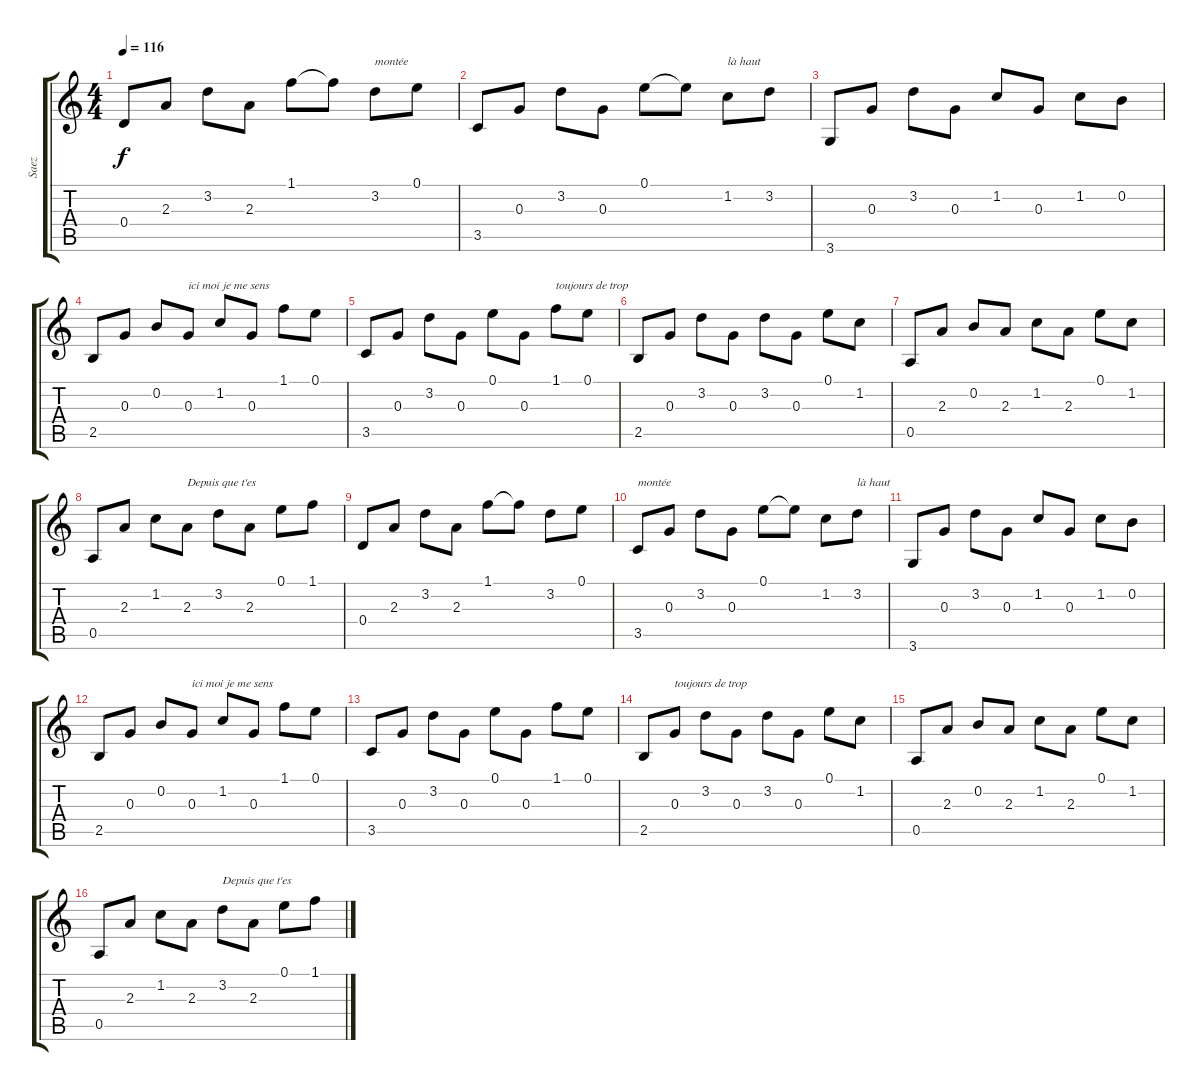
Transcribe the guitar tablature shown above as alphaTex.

\track ("Saez " "Saez ") {instrument electricguitarmuted}
\staff {score tabs}
\tuning (E4 B3 G3 D3 A2 E2) {hide}
\ts (4 4)
\tempo 116
\clef g2
\ks c
0.4.8{dy f} 2.3.8 3.2.8 2.3.8 1.1.8 1.1{t}.8 3.2.8{txt "montée"} 0.1.8 |
3.5.8 0.3.8 3.2.8 0.3.8 0.1.8 0.1{t}.8 1.2.8{txt "là haut"} 3.2.8 |
3.6.8 0.3.8 3.2.8 0.3.8 1.2.8 0.3.8 1.2.8 0.2.8 |
2.5.8 0.3.8 0.2.8 0.3.8{txt "ici moi je me sens"} 1.2.8 0.3.8 1.1.8 0.1.8 |
3.5.8 0.3.8 3.2.8 0.3.8 0.1.8 0.3.8 1.1.8{txt "toujours de trop"} 0.1.8 |
2.5.8 0.3.8 3.2.8 0.3.8 3.2.8 0.3.8 0.1.8 1.2.8 |
0.5.8 2.3.8 0.2.8 2.3.8 1.2.8 2.3.8 0.1.8 1.2.8 |
0.5.8 2.3.8 1.2.8 2.3.8{txt "Depuis que t'es"} 3.2.8 2.3.8 0.1.8 1.1.8 |
0.4.8 2.3.8 3.2.8 2.3.8 1.1.8 1.1{t}.8 3.2.8 0.1.8 |
3.5.8{txt "montée"} 0.3.8 3.2.8 0.3.8 0.1.8 0.1{t}.8 1.2.8 3.2.8{txt "là haut"} |
3.6.8 0.3.8 3.2.8 0.3.8 1.2.8 0.3.8 1.2.8 0.2.8 |
2.5.8 0.3.8 0.2.8 0.3.8{txt "ici moi je me sens"} 1.2.8 0.3.8 1.1.8 0.1.8 |
3.5.8 0.3.8 3.2.8 0.3.8 0.1.8 0.3.8 1.1.8 0.1.8 |
2.5.8 0.3.8{txt "toujours de trop"} 3.2.8 0.3.8 3.2.8 0.3.8 0.1.8 1.2.8 |
0.5.8 2.3.8 0.2.8 2.3.8 1.2.8 2.3.8 0.1.8 1.2.8 |
0.5.8 2.3.8 1.2.8 2.3.8 3.2.8{txt "Depuis que t'es"} 2.3.8 0.1.8 1.1.8
